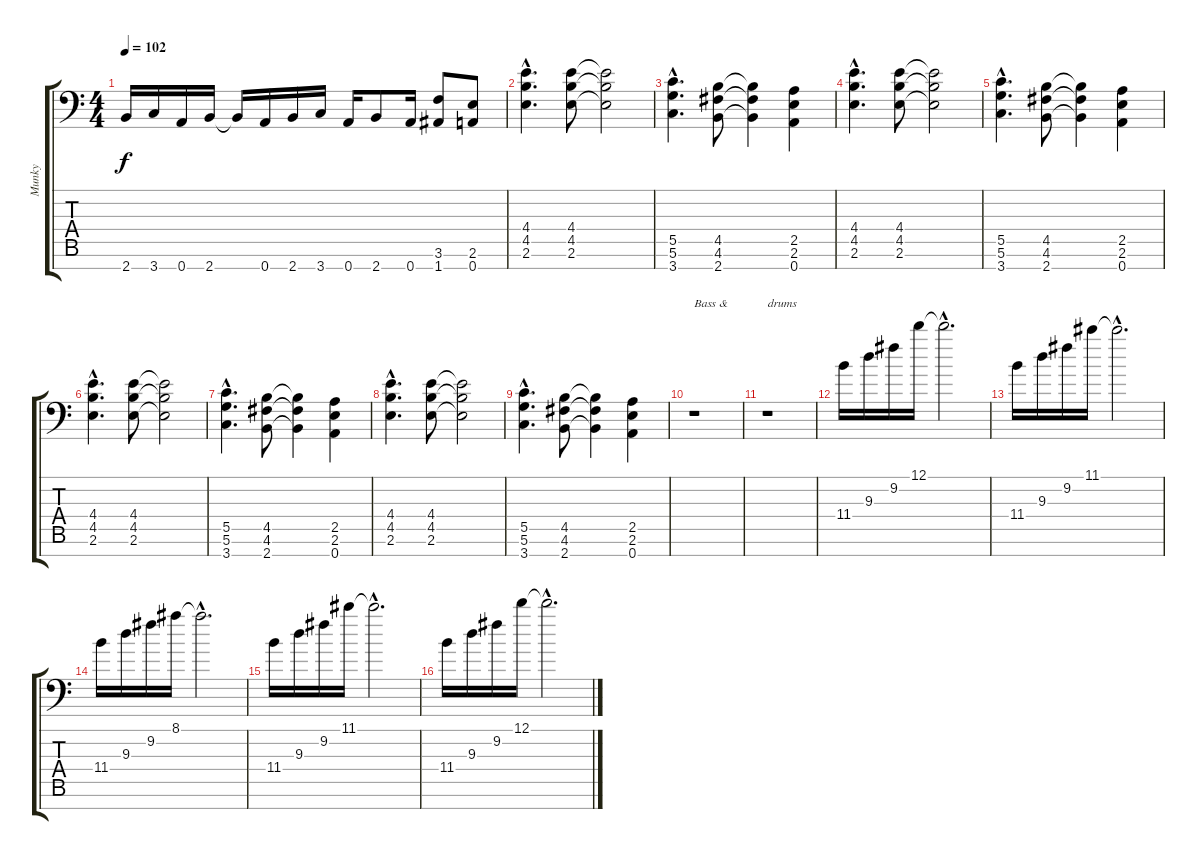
\track ("Munky" "Munky") {instrument distortionguitar}
\staff {score tabs}
\tuning (D4 A3 F3 C3 G2 D2 A1) {hide}
\ts (4 4)
\tempo 102
\clef f4
\ks c
2.7.16{dy f} 3.7.16 0.7.16 2.7.16 2.7{t}.16 0.7.16 2.7.16 3.7.16 0.7.16 2.7.8 0.7.16 (3.6 1.7).8 (2.6 0.7).8 |
(4.4{hac} 4.5{hac} 2.6{hac}).4{d} (4.4 4.5 2.6).8 (4.4{t} 4.5{t} 2.6{t}).2 |
(5.5{hac} 5.6{hac} 3.7{hac}).4{d} (4.5 4.6 2.7).8 (4.5{t} 4.6{t} 2.7{t}).4 (2.5 2.6 0.7).4 |
(4.4{hac} 4.5{hac} 2.6{hac}).4{d} (4.4 4.5 2.6).8 (4.4{t} 4.5{t} 2.6{t}).2 |
(5.5{hac} 5.6{hac} 3.7{hac}).4{d} (4.5 4.6 2.7).8 (4.5{t} 4.6{t} 2.7{t}).4 (2.5 2.6 0.7).4 |
(4.4{hac} 4.5{hac} 2.6{hac}).4{d} (4.4 4.5 2.6).8 (4.4{t} 4.5{t} 2.6{t}).2 |
(5.5{hac} 5.6{hac} 3.7{hac}).4{d} (4.5 4.6 2.7).8 (4.5{t} 4.6{t} 2.7{t}).4 (2.5 2.6 0.7).4 |
(4.4{hac} 4.5{hac} 2.6{hac}).4{d} (4.4 4.5 2.6).8 (4.4{t} 4.5{t} 2.6{t}).2 |
(5.5{hac} 5.6{hac} 3.7{hac}).4{d} (4.5 4.6 2.7).8 (4.5{t} 4.6{t} 2.7{t}).4 (2.5 2.6 0.7).4 |
r.1{txt "Bass &"} |
r.1{txt "drums"} |
11.4.16{volume 8 instrument pad2warm} 9.3.16 9.2.16 12.1.16 12.1{hac t}.2{d} |
11.4.16 9.3.16 9.2.16 11.1.16 11.1{hac t}.2{d} |
11.4.16 9.3.16 9.2.16 8.1.16 8.1{hac t}.2{d} |
11.4.16 9.3.16 9.2.16 11.1.16 11.1{hac t}.2{d} |
11.4.16{volume 8 instrument pad2warm} 9.3.16 9.2.16 12.1.16 12.1{hac t}.2{d}
